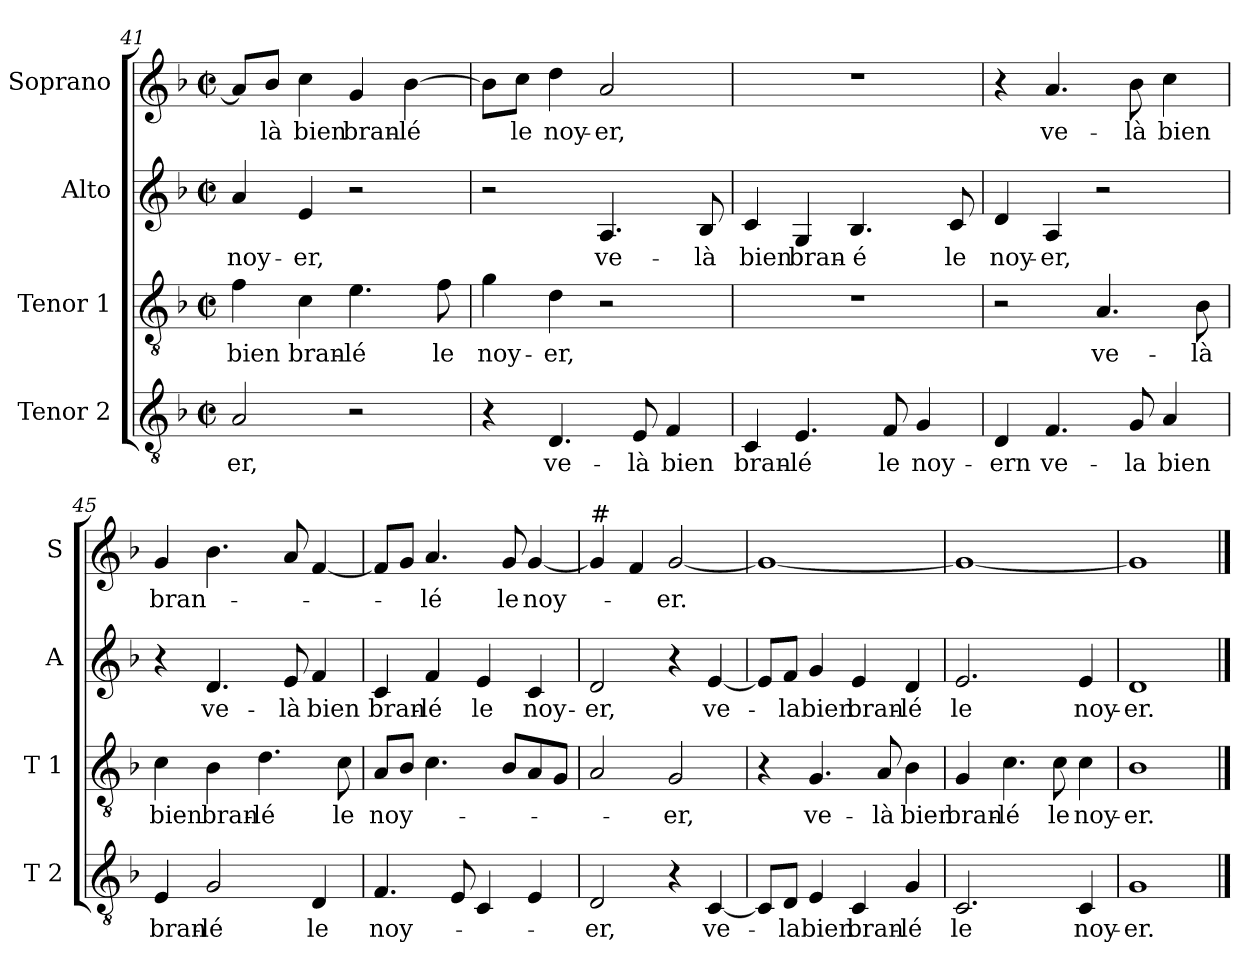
**kern	**text	**kern	**text	**kern	**text	**kern	**text
*part4	*part4	*part3	*part3	*part2	*part2	*part1	*part1
*staff4	*staff4	*staff3	*staff3	*staff2	*staff2	*staff1	*staff1
*I"Tenor 2	*	*I"Tenor 1	*	*I"Alto	*	*I"Soprano	*
*I'T 2	*	*I'T 1	*	*I'A	*	*I'S	*
!!LO:LB:g=z
*clefGv2	*	*clefGv2	*	*clefG2	*	*clefG2	*
*k[b-]	*	*k[b-]	*	*k[b-]	*	*k[b-]	*
*F:	*	*F:	*	*F:	*	*F:	*
*M2/2	*	*M2/2	*	*M2/2	*	*M2/2	*
*met(c|)	*	*met(c|)	*	*met(c|)	*	*met(c|)	*
=41	=41	=41	=41	=41	=41	=41	=41
!	!LO:LY:b	!	!LO:LY:b	!	!LO:LY:b	!	!
2A/	-er,	4f\	bien	4a/	noy-	8a/L]	.
!	!	!	!	!	!	!	!LO:LY:b
.	.	.	.	.	.	8b-/J	-là
!	!	!	!LO:LY:b	!	!LO:LY:b	!	!LO:LY:b
.	.	4c\	bran-	4e/	-er,	4cc\	bien
!	!	!	!LO:LY:b	!	!	!	!LO:LY:b
2r	.	4.e\	-lé	2r	.	4g/	bran-
!	!	!	!	!	!	!	!LO:LY:b
.	.	.	.	.	.	[4b-\	-lé
!	!	!	!LO:LY:b	!	!	!	!
.	.	8f\	le	.	.	.	.
=42	=42	=42	=42	=42	=42	=42	=42
!	!	!	!LO:LY:b	!	!	!	!
4r	.	4g\	noy-	2r	.	8b-\L]	.
!	!	!	!	!	!	!	!LO:LY:b
.	.	.	.	.	.	8cc\J	le
!	!LO:LY:b	!	!LO:LY:b	!	!	!	!LO:LY:b
4.D/	ve-	4d\	-er,	.	.	4dd\	noy-
!	!	!	!	!	!LO:LY:b	!	!LO:LY:b
.	.	2r	.	4.A/	ve-	2a/	-er,
!	!LO:LY:b	!	!	!	!	!	!
8E/	-là	.	.	.	.	.	.
!	!LO:LY:b	!	!	!	!	!	!
4F/	bien	.	.	.	.	.	.
!	!	!	!	!	!LO:LY:b	!	!
.	.	.	.	8B-/	-là	.	.
=43	=43	=43	=43	=43	=43	=43	=43
!	!LO:LY:b	!	!	!	!LO:LY:b	!	!
4C/	bran-	1r	.	4c/	bien	1r	.
!	!LO:LY:b	!	!	!	!LO:LY:b	!	!
4.E/	-lé	.	.	4G/	bran-	.	.
!	!	!	!	!	!LO:LY:b	!	!
.	.	.	.	4.B-/	-é	.	.
!	!LO:LY:b	!	!	!	!	!	!
8F/	le	.	.	.	.	.	.
!	!LO:LY:b	!	!	!	!	!	!
4G/	noy-	.	.	.	.	.	.
!	!	!	!	!	!LO:LY:b	!	!
.	.	.	.	8c/	le	.	.
=44	=44	=44	=44	=44	=44	=44	=44
!	!LO:LY:b	!	!	!	!LO:LY:b	!	!
4D/	-ern	2r	.	4d/	noy-	4r	.
!	!LO:LY:b	!	!	!	!LO:LY:b	!	!LO:LY:b
4.F/	ve-	.	.	4A/	-er,	4.a/	ve-
!	!	!	!LO:LY:b	!	!	!	!
.	.	4.A/	ve-	2r	.	.	.
!	!LO:LY:b	!	!	!	!	!	!LO:LY:b
8G/	-la	.	.	.	.	8b-\	-là
!	!LO:LY:b	!	!	!	!	!	!LO:LY:b
4A/	bien	.	.	.	.	4cc\	bien
!	!	!	!LO:LY:b	!	!	!	!
.	.	8B-\	-là	.	.	.	.
=45	=45	=45	=45	=45	=45	=45	=45
!	!LO:LY:b	!	!LO:LY:b	!	!	!	!LO:LY:b
4E/	bran-	4c\	bien	4r	.	4g/	bran-
!	!LO:LY:b	!	!LO:LY:b	!	!LO:LY:b	!	!
2G/	-lé	4B-\	bran-	4.d/	ve-	4.b-\	.
!	!	!	!LO:LY:b	!	!	!	!
.	.	4.d\	-lé	.	.	.	.
!	!	!	!	!	!LO:LY:b	!	!
.	.	.	.	8e/	-là	8a/	.
!	!LO:LY:b	!	!	!	!LO:LY:b	!	!
4D/	le	.	.	4f/	bien	[4f/	.
!	!	!	!LO:LY:b	!	!	!	!
.	.	8c\	le	.	.	.	.
!!LO:LB:g=z
=46	=46	=46	=46	=46	=46	=46	=46
!	!LO:LY:b	!	!LO:LY:b	!	!LO:LY:b	!	!
4.F/	noy-	8A/L	noy-	4c/	bran-	8f/L]	.
.	.	8B-/J	.	.	.	8g/J	.
!	!	!	!	!	!LO:LY:b	!	!LO:LY:b
.	.	4.c\	.	4f/	-lé	4.a/	-lé
8E/	.	.	.	.	.	.	.
!	!	!	!	!	!LO:LY:b	!	!
4C/	.	.	.	4e/	le	.	.
!	!	!	!	!	!	!	!LO:LY:b
.	.	8B-/L	.	.	.	8g/	le
!	!	!	!	!	!LO:LY:b	!	!LO:LY:b
4E/	.	8A/	.	4c/	noy-	[4g/	noy-
.	.	8G/J	.	.	.	.	.
=47	=47	=47	=47	=47	=47	=47	=47
!	!	!	!	!	!	!LO:TX:a:t=#	!
!	!LO:LY:b	!	!	!	!LO:LY:b	!	!
2D/	-er,	2A/	.	2d/	-er,	4g/]	.
.	.	.	.	.	.	4f/	.
!	!	!	!LO:LY:b	!	!	!	!LO:LY:b
4r	.	2G/	-er,	4r	.	[2g/	-er.
!	!LO:LY:b	!	!	!	!LO:LY:b	!	!
[4C/	ve-	.	.	[4e/	ve-	.	.
=48	=48	=48	=48	=48	=48	=48	=48
8C/L]	.	4r	.	8e/L]	.	1g_	.
!	!LO:LY:b	!	!	!	!LO:LY:b	!	!
8D/J	-la	.	.	8f/J	-la	.	.
!	!LO:LY:b	!	!LO:LY:b	!	!LO:LY:b	!	!
4E/	bien	4.G/	ve-	4g/	bien	.	.
!	!LO:LY:b	!	!	!	!LO:LY:b	!	!
4C/	bran-	.	.	4e/	bran-	.	.
!	!	!	!LO:LY:b	!	!	!	!
.	.	8A/	-là	.	.	.	.
!	!LO:LY:b	!	!LO:LY:b	!	!LO:LY:b	!	!
4G/	-lé	4B-\	bien	4d/	-lé	.	.
=49	=49	=49	=49	=49	=49	=49	=49
!	!LO:LY:b	!	!LO:LY:b	!	!LO:LY:b	!	!
2.C/	le	4G/	bran-	2.e/	le	1g_	.
!	!	!	!LO:LY:b	!	!	!	!
.	.	4.c\	-lé	.	.	.	.
!	!	!	!LO:LY:b	!	!	!	!
.	.	8c\	le	.	.	.	.
!	!LO:LY:b	!	!LO:LY:b	!	!LO:LY:b	!	!
4C/	noy-	4c\	noy-	4e/	noy-	.	.
=50	=50	=50	=50	=50	=50	=50	=50
!	!LO:LY:b	!	!LO:LY:b	!	!LO:LY:b	!	!
1G	-er.	1B-	-er.	1d	-er.	1g]	.
==	==	==	==	==	==	==	==
*-	*-	*-	*-	*-	*-	*-	*-
